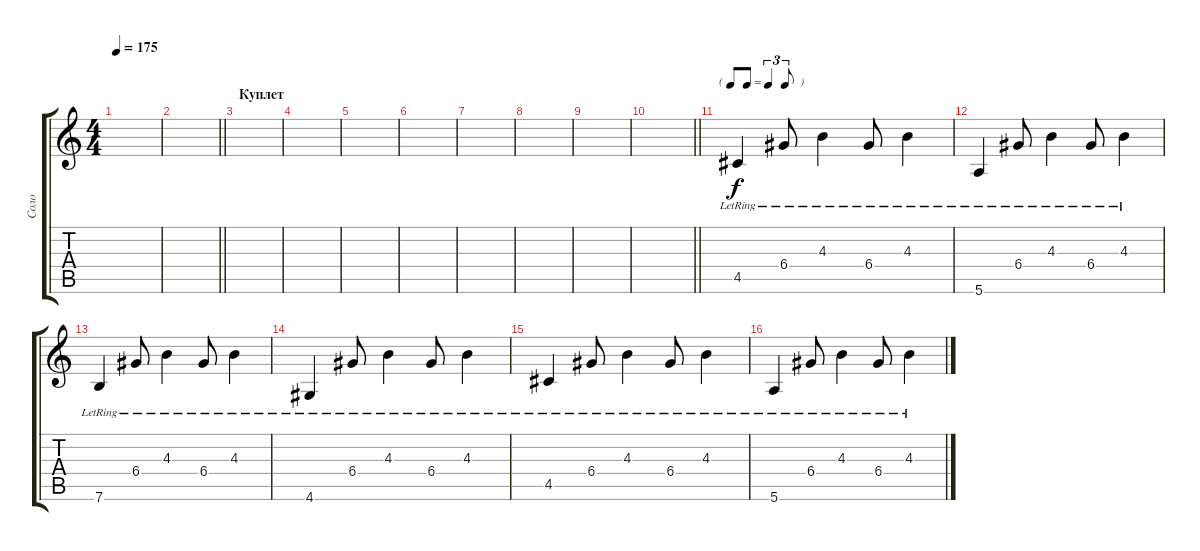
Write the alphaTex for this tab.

\track ("Соло" "Соло") {instrument overdrivenguitar}
\staff {score tabs}
\tuning (E4 B3 G3 D3 A2 E2) {hide}
\ts (4 4)
\tempo 175
\clef g2
\ks c
|
\barLineRight lightlight
|
\section ("" "Куплет")
|
|
|
|
|
|
|
\barLineRight lightlight
|
\tf triplet8th
\section ("" " ")
4.5{lr}.4 6.4{lr}.8 4.3{lr}.4 6.4{lr}.8 4.3{lr}.4 |
5.6{lr}.4 6.4{lr}.8 4.3{lr}.4 6.4{lr}.8 4.3{lr}.4 |
7.6{lr}.4 6.4{lr}.8 4.3{lr}.4 6.4{lr}.8 4.3{lr}.4 |
4.6{lr}.4 6.4{lr}.8 4.3{lr}.4 6.4{lr}.8 4.3{lr}.4 |
4.5{lr}.4 6.4{lr}.8 4.3{lr}.4 6.4{lr}.8 4.3{lr}.4 |
5.6{lr}.4 6.4{lr}.8 4.3{lr}.4 6.4{lr}.8 4.3{lr}.4
